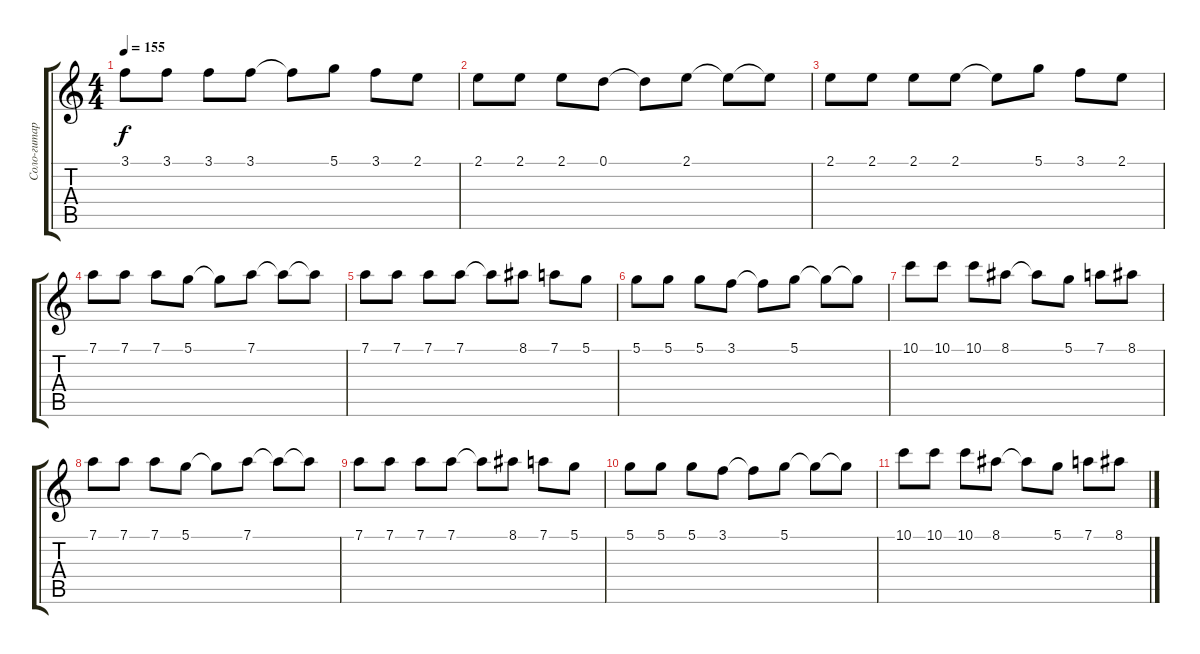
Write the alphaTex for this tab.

\track ("Соло-гитара" "Соло-гитар") {instrument distortionguitar}
\staff {score tabs}
\tuning (D4 A3 F3 C3 G2 D2) {hide}
\ts (4 4)
\tempo 155
\clef g2
\ks c
3.1.8{dy f} 3.1.8 3.1.8 3.1.8 3.1{t}.8 5.1.8 3.1.8 2.1.8 |
2.1.8 2.1.8 2.1.8 0.1.8 0.1{t}.8 2.1.8 2.1{t}.8 2.1{t}.8 |
2.1.8 2.1.8 2.1.8 2.1.8 2.1{t}.8 5.1.8 3.1.8 2.1.8 |
7.1.8 7.1.8 7.1.8 5.1.8 5.1{t}.8 7.1.8 7.1{t}.8 7.1{t}.8 |
7.1.8 7.1.8 7.1.8 7.1.8 7.1{t}.8 8.1.8 7.1.8 5.1.8 |
5.1.8 5.1.8 5.1.8 3.1.8 3.1{t}.8 5.1.8 5.1{t}.8 5.1{t}.8 |
10.1.8 10.1.8 10.1.8 8.1.8 8.1{t}.8 5.1.8 7.1.8 8.1.8 |
7.1.8 7.1.8 7.1.8 5.1.8 5.1{t}.8 7.1.8 7.1{t}.8 7.1{t}.8 |
7.1.8 7.1.8 7.1.8 7.1.8 7.1{t}.8 8.1.8 7.1.8 5.1.8 |
5.1.8 5.1.8 5.1.8 3.1.8 3.1{t}.8 5.1.8 5.1{t}.8 5.1{t}.8 |
10.1.8 10.1.8 10.1.8 8.1.8 8.1{t}.8 5.1.8 7.1.8 8.1.8
